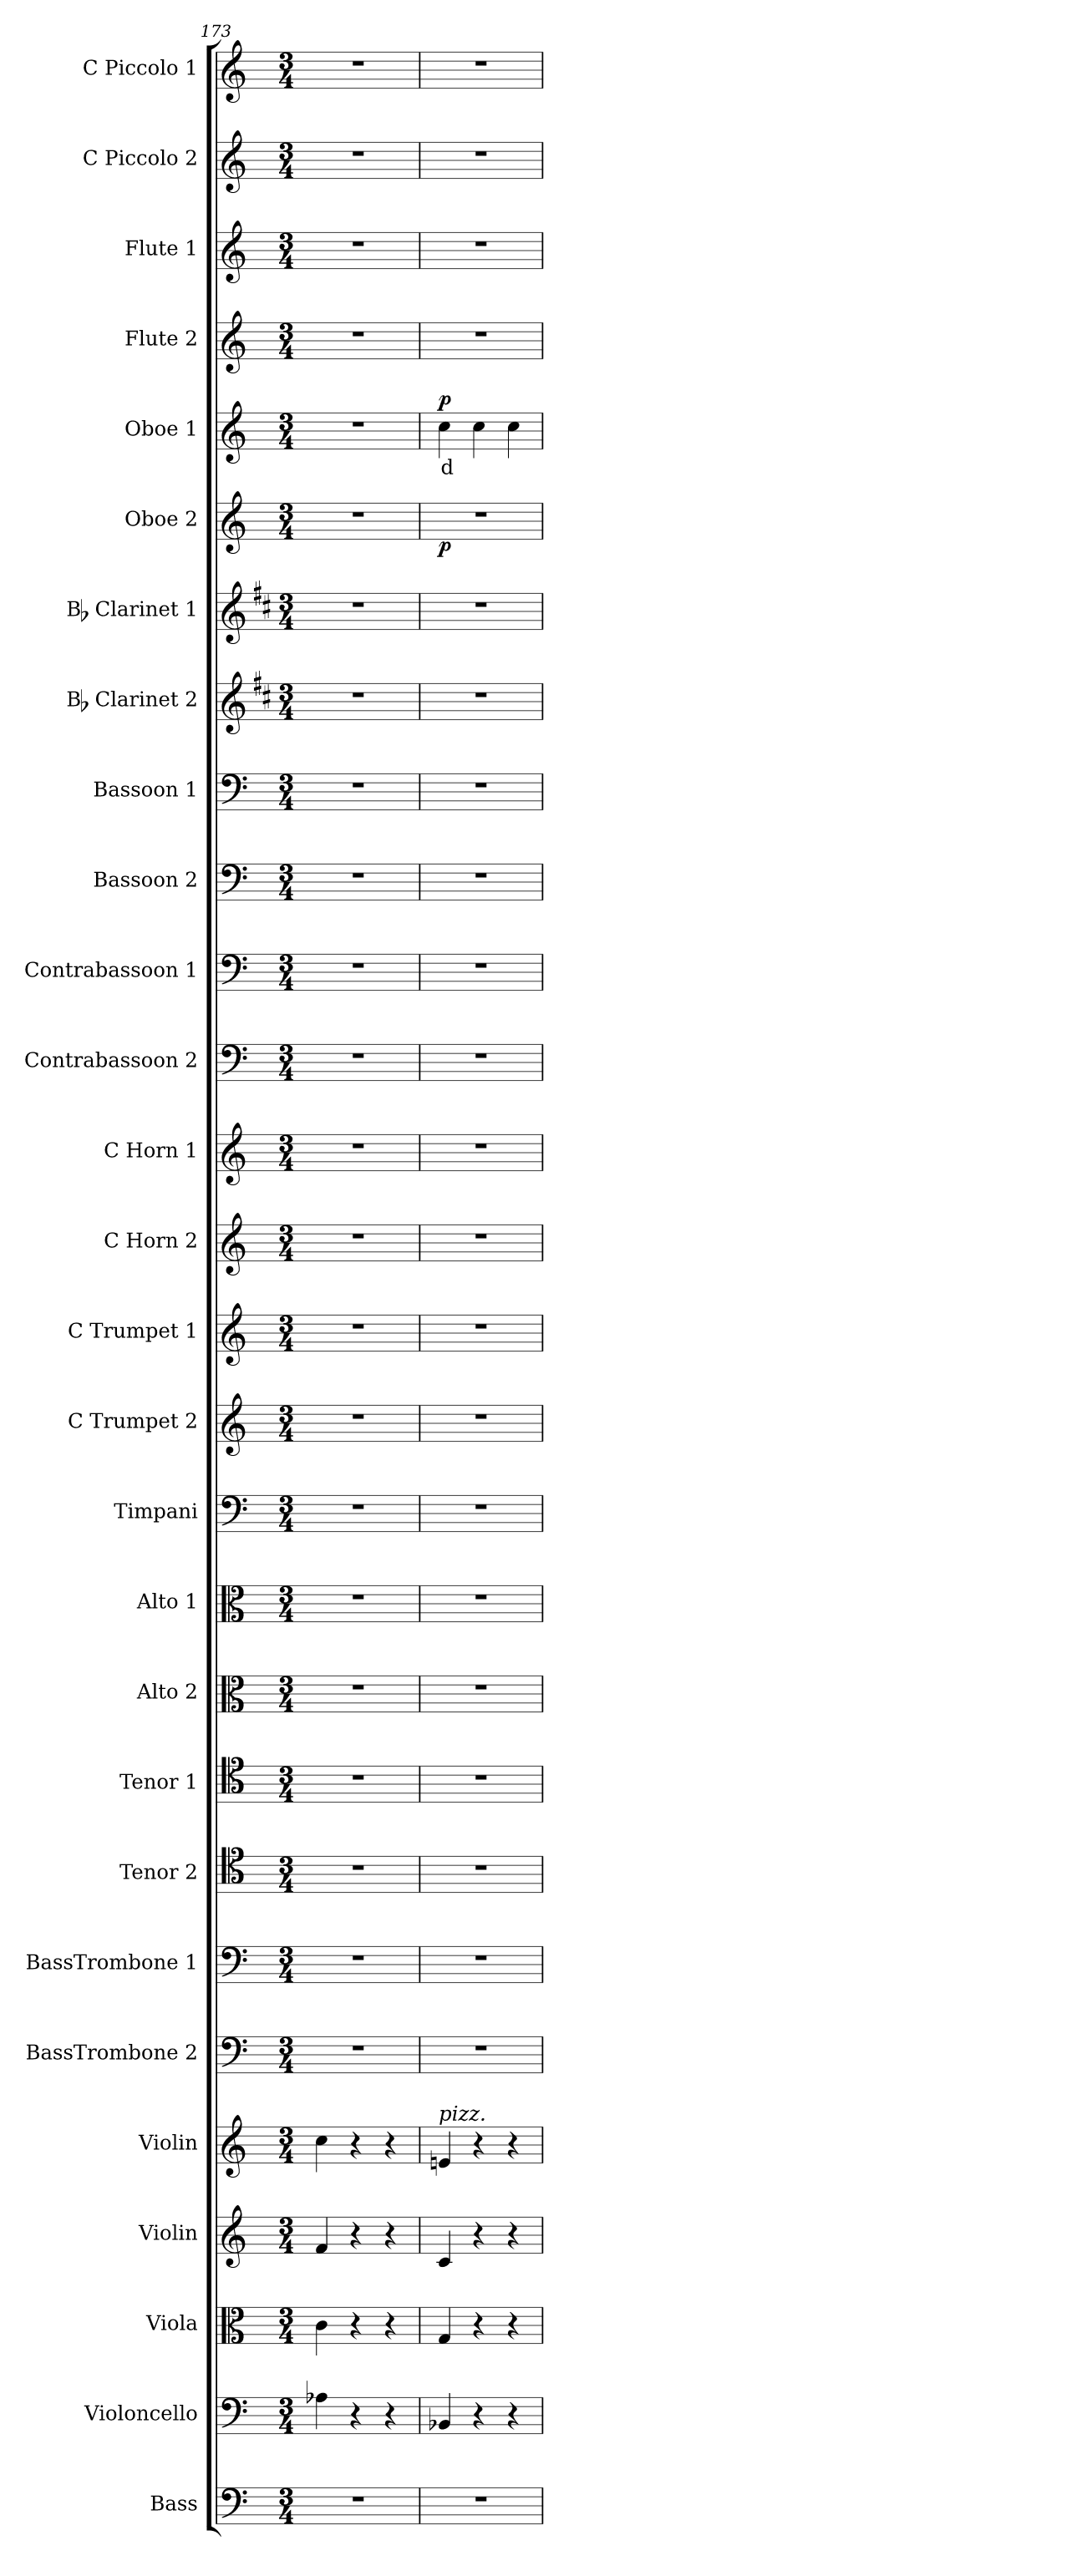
**kern	**kern	**kern	**kern	**kern	**kern	**kern	**kern	**kern	**kern	**kern	**kern	**kern	**kern	**kern	**kern	**kern	**kern	**kern	**kern	**kern	**kern	**kern	**dynam	**kern	**text	**dynam	**kern	**kern	**kern	**kern
*part28	*part27	*part26	*part25	*part24	*part23	*part22	*part21	*part20	*part19	*part18	*part17	*part16	*part15	*part14	*part13	*part12	*part11	*part10	*part9	*part8	*part7	*part6	*part6	*part5	*part5	*part5	*part4	*part3	*part2	*part1
*staff28	*staff27	*staff26	*staff25	*staff24	*staff23	*staff22	*staff21	*staff20	*staff19	*staff18	*staff17	*staff16	*staff15	*staff14	*staff13	*staff12	*staff11	*staff10	*staff9	*staff8	*staff7	*staff6	*staff6	*staff5	*staff5	*staff5	*staff4	*staff3	*staff2	*staff1
*I"Bass	*I"Violoncello	*I"Viola	*I"Violin	*I"Violin	*I"BassTrombone 2	*I"BassTrombone 1	*I"Tenor 2	*I"Tenor 1	*I"Alto 2	*I"Alto 1	*I"Timpani	*I"C Trumpet 2	*I"C Trumpet 1	*I"C Horn 2	*I"C Horn 1	*I"Contrabassoon 2	*I"Contrabassoon 1	*I"Bassoon 2	*I"Bassoon 1	*I"Bb Clarinet 2	*I"Bb Clarinet 1	*I"Oboe 2	*	*I"Oboe 1	*	*	*I"Flute 2	*I"Flute 1	*I"C Piccolo 2	*I"C Piccolo 1
*I'B	*I'Vc	*I'Vla	*I'Vln	*I'Vln	*I'BTrb 2	*I'BTrb 1	*I'T 2	*I'T 1	*I'A 2	*I'A 1	*I'Timp	*I'Tpt 2	*I'Tpt 1	*I'Hn 2	*I'Hn 1	*I'C Bsn 2	*I'C Bsn 1	*I'Bsn 2	*I'Bsn 1	*I'Cl 2	*I'Cl 1	*I'Ob 2	*	*I'Ob 1	*	*	*I'Fl 2	*I'Fl 1	*I'Picc 2	*I'Picc 1
*clefF4	*clefF4	*clefC3	*clefG2	*clefG2	*clefF4	*clefF4	*clefC4	*clefC4	*clefC3	*clefC3	*clefF4	*clefG2	*clefG2	*clefG2	*clefG2	*clefF4	*clefF4	*clefF4	*clefF4	*clefG2	*clefG2	*clefG2	*	*clefG2	*	*	*clefG2	*clefG2	*clefG2	*clefG2
*ITrd7c12	*	*	*	*	*	*	*	*	*	*	*	*	*	*ITrd7c12	*ITrd7c12	*ITrd7c12	*ITrd7c12	*	*	*ITrd1c2	*ITrd1c2	*	*	*	*	*	*	*	*ITrd-7c-12	*ITrd-7c-12
*k[]	*k[]	*k[]	*k[]	*k[]	*k[]	*k[]	*k[]	*k[]	*k[]	*k[]	*k[]	*k[]	*k[]	*k[]	*k[]	*k[]	*k[]	*k[]	*k[]	*k[]	*k[]	*k[]	*	*k[]	*	*	*k[]	*k[]	*k[]	*k[]
*M3/4	*M3/4	*M3/4	*M3/4	*M3/4	*M3/4	*M3/4	*M3/4	*M3/4	*M3/4	*M3/4	*M3/4	*M3/4	*M3/4	*M3/4	*M3/4	*M3/4	*M3/4	*M3/4	*M3/4	*M3/4	*M3/4	*M3/4	*	*M3/4	*	*	*M3/4	*M3/4	*M3/4	*M3/4
=173	=173	=173	=173	=173	=173	=173	=173	=173	=173	=173	=173	=173	=173	=173	=173	=173	=173	=173	=173	=173	=173	=173	=173	=173	=173	=173	=173	=173	=173	=173
2.r	4A-X	4c	4f	4cc	2.r	2.r	2.r	2.r	2.r	2.r	2.r	2.r	2.r	2.r	2.r	2.r	2.r	2.r	2.r	2.r	2.r	2.r	.	2.r	.	.	2.r	2.r	2.r	2.r
.	4r	4r	4r	4r	.	.	.	.	.	.	.	.	.	.	.	.	.	.	.	.	.	.	.	.	.	.	.	.	.	.
.	4r	4r	4r	4r	.	.	.	.	.	.	.	.	.	.	.	.	.	.	.	.	.	.	.	.	.	.	.	.	.	.
=174	=174	=174	=174	=174	=174	=174	=174	=174	=174	=174	=174	=174	=174	=174	=174	=174	=174	=174	=174	=174	=174	=174	=174	=174	=174	=174	=174	=174	=174	=174
!	!	!	!	!LO:TX:a:i:t=pizz.	!	!	!	!	!	!	!	!	!	!	!	!	!	!	!	!	!	!	!	!	!	!	!	!	!	!
!	!	!	!	!	!	!	!	!	!	!	!	!	!	!	!	!	!	!	!	!	!	!	!LO:DY:b	!	!LO:LY:b	!LO:DY:b	!	!	!	!
2.r	4BB-X	4G	4c	4en	2.r	2.r	2.r	2.r	2.r	2.r	2.r	2.r	2.r	2.r	2.r	2.r	2.r	2.r	2.r	2.r	2.r	2.r	p	4cc	d	p	2.r	2.r	2.r	2.r
.	4r	4r	4r	4r	.	.	.	.	.	.	.	.	.	.	.	.	.	.	.	.	.	.	.	4cc	.	.	.	.	.	.
.	4r	4r	4r	4r	.	.	.	.	.	.	.	.	.	.	.	.	.	.	.	.	.	.	.	4cc	.	.	.	.	.	.
=	=	=	=	=	=	=	=	=	=	=	=	=	=	=	=	=	=	=	=	=	=	=	=	=	=	=	=	=	=	=
*-	*-	*-	*-	*-	*-	*-	*-	*-	*-	*-	*-	*-	*-	*-	*-	*-	*-	*-	*-	*-	*-	*-	*-	*-	*-	*-	*-	*-	*-	*-
